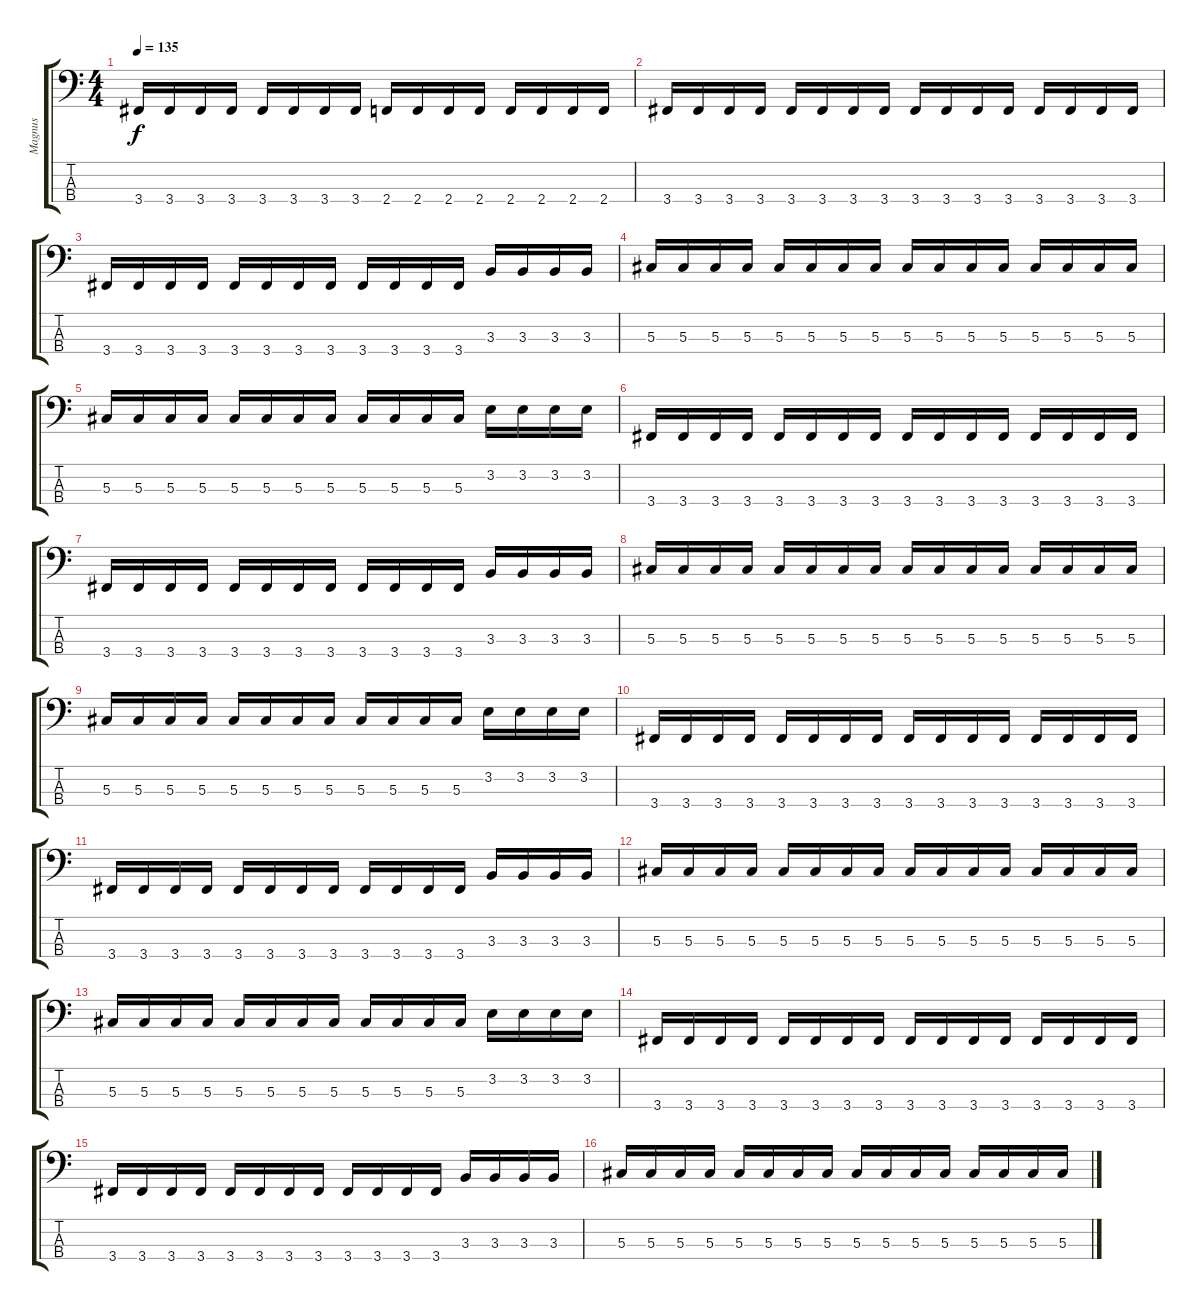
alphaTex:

\track ("Magnus" "Magnus") {instrument electricbasspick}
\staff {score tabs}
\tuning (Gb2 Db2 Ab1 Eb1) {hide}
\ts (4 4)
\tempo 135
\clef f4
\ks c
3.4.16{dy f} 3.4.16 3.4.16 3.4.16 3.4.16 3.4.16 3.4.16 3.4.16 2.4.16 2.4.16 2.4.16 2.4.16 2.4.16 2.4.16 2.4.16 2.4.16 |
3.4.16 3.4.16 3.4.16 3.4.16 3.4.16 3.4.16 3.4.16 3.4.16 3.4.16 3.4.16 3.4.16 3.4.16 3.4.16 3.4.16 3.4.16 3.4.16 |
3.4.16 3.4.16 3.4.16 3.4.16 3.4.16 3.4.16 3.4.16 3.4.16 3.4.16 3.4.16 3.4.16 3.4.16 3.3.16 3.3.16 3.3.16 3.3.16 |
5.3.16 5.3.16 5.3.16 5.3.16 5.3.16 5.3.16 5.3.16 5.3.16 5.3.16 5.3.16 5.3.16 5.3.16 5.3.16 5.3.16 5.3.16 5.3.16 |
5.3.16 5.3.16 5.3.16 5.3.16 5.3.16 5.3.16 5.3.16 5.3.16 5.3.16 5.3.16 5.3.16 5.3.16 3.2.16 3.2.16 3.2.16 3.2.16 |
3.4.16 3.4.16 3.4.16 3.4.16 3.4.16 3.4.16 3.4.16 3.4.16 3.4.16 3.4.16 3.4.16 3.4.16 3.4.16 3.4.16 3.4.16 3.4.16 |
3.4.16 3.4.16 3.4.16 3.4.16 3.4.16 3.4.16 3.4.16 3.4.16 3.4.16 3.4.16 3.4.16 3.4.16 3.3.16 3.3.16 3.3.16 3.3.16 |
5.3.16 5.3.16 5.3.16 5.3.16 5.3.16 5.3.16 5.3.16 5.3.16 5.3.16 5.3.16 5.3.16 5.3.16 5.3.16 5.3.16 5.3.16 5.3.16 |
5.3.16 5.3.16 5.3.16 5.3.16 5.3.16 5.3.16 5.3.16 5.3.16 5.3.16 5.3.16 5.3.16 5.3.16 3.2.16 3.2.16 3.2.16 3.2.16 |
3.4.16 3.4.16 3.4.16 3.4.16 3.4.16 3.4.16 3.4.16 3.4.16 3.4.16 3.4.16 3.4.16 3.4.16 3.4.16 3.4.16 3.4.16 3.4.16 |
3.4.16 3.4.16 3.4.16 3.4.16 3.4.16 3.4.16 3.4.16 3.4.16 3.4.16 3.4.16 3.4.16 3.4.16 3.3.16 3.3.16 3.3.16 3.3.16 |
5.3.16 5.3.16 5.3.16 5.3.16 5.3.16 5.3.16 5.3.16 5.3.16 5.3.16 5.3.16 5.3.16 5.3.16 5.3.16 5.3.16 5.3.16 5.3.16 |
5.3.16 5.3.16 5.3.16 5.3.16 5.3.16 5.3.16 5.3.16 5.3.16 5.3.16 5.3.16 5.3.16 5.3.16 3.2.16 3.2.16 3.2.16 3.2.16 |
3.4.16 3.4.16 3.4.16 3.4.16 3.4.16 3.4.16 3.4.16 3.4.16 3.4.16 3.4.16 3.4.16 3.4.16 3.4.16 3.4.16 3.4.16 3.4.16 |
3.4.16 3.4.16 3.4.16 3.4.16 3.4.16 3.4.16 3.4.16 3.4.16 3.4.16 3.4.16 3.4.16 3.4.16 3.3.16 3.3.16 3.3.16 3.3.16 |
5.3.16 5.3.16 5.3.16 5.3.16 5.3.16 5.3.16 5.3.16 5.3.16 5.3.16 5.3.16 5.3.16 5.3.16 5.3.16 5.3.16 5.3.16 5.3.16
